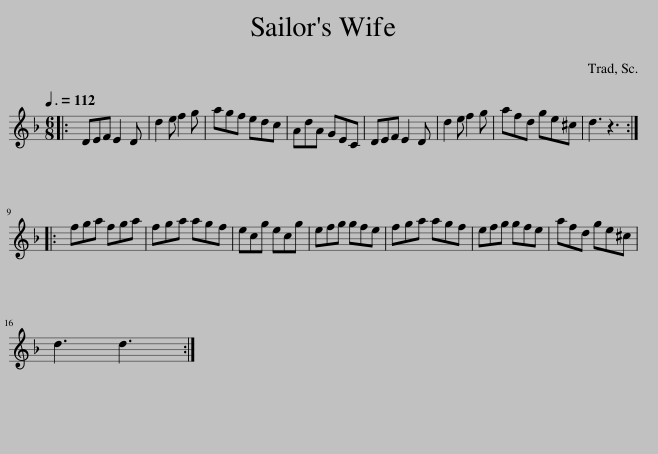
X:1
L:1/8
Q:3/8=112
M:6/8
I:linebreak $
K:Dmin
V:1 treble
V:1
|: DEF E2 D | d2 e f2 g | agf edc | AdA GEC | DEF E2 D | %5
 d2 e f2 g | afd ge^c | d3 z3 ::$ fga fga | fga agf | %10
 ecg ecg | efg gfe | fga agf | efg gfe | afd ge^c |$ %15
 d3 d3 :| %16
